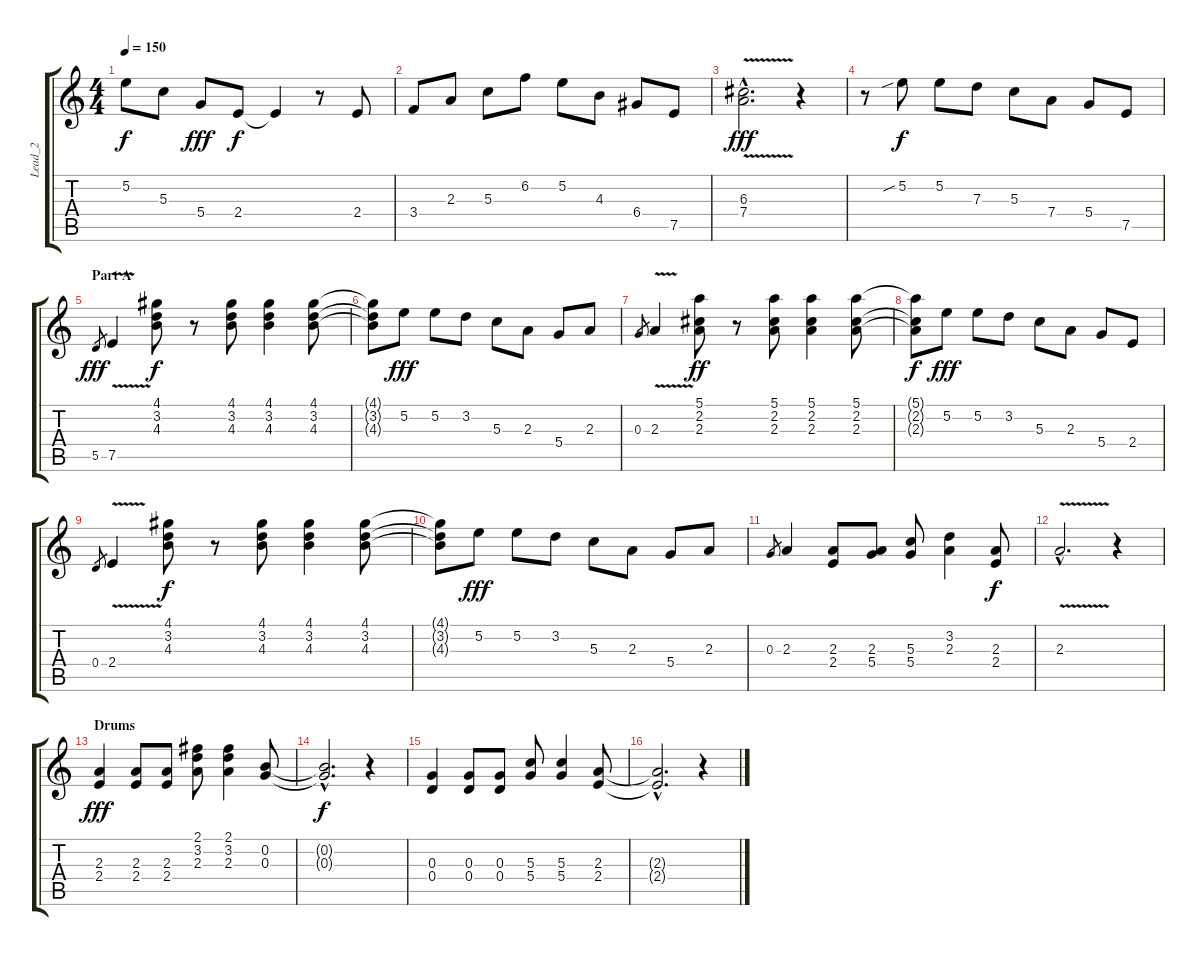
\track ("Lead_2" "Lead_2") {instrument acousticguitarsteel}
\staff {score tabs}
\tuning (E4 B3 G3 D3 A2 E2) {hide}
\ts (4 4)
\tempo 150
\clef g2
\ks c
5.2.8{dy f} 5.3.8 5.4.8{dy fff} 2.4.8{dy f} 2.4{t}.4 r.8 2.4.8 |
3.4.8 2.3.8 5.3.8 6.2.8 5.2.8 4.3.8 6.4.8 7.5.8 |
(6.3{hac} 7.4{v hac}).2{d dy fff} r.4 |
r.8 5.2{sib}.8{dy f} 5.2.8 7.3.8 5.3.8 7.4.8 5.4.8 7.5.8 |
\section ("" "Part A")
5.5.8{gr dy fff} 7.5{v}.4 (4.1 3.2 4.3).8{dy f} r.8 (4.1 3.2 4.3).8 (4.1 3.2 4.3).4 (4.1 3.2 4.3).8 |
(4.1{t} 3.2{t} 4.3{t}).8 5.2.8{dy fff} 5.2.8 3.2.8 5.3.8 2.3.8 5.4.8 2.3.8 |
0.3.8{gr} 2.3{v}.4 (5.1 2.2 2.3).8{dy ff} r.8 (5.1 2.2 2.3).8 (5.1 2.2 2.3).4 (5.1 2.2 2.3).8 |
(5.1{t} 2.2{t} 2.3{t}).8{dy f} 5.2.8{dy fff} 5.2.8 3.2.8 5.3.8 2.3.8 5.4.8 2.4.8 |
0.4.8{gr} 2.4{v}.4 (4.1 3.2 4.3).8{dy f} r.8 (4.1 3.2 4.3).8 (4.1 3.2 4.3).4 (4.1 3.2 4.3).8 |
(4.1{t} 3.2{t} 4.3{t}).8 5.2.8{dy fff} 5.2.8 3.2.8 5.3.8 2.3.8 5.4.8 2.3.8 |
0.3.8{gr} 2.3.4 (2.3 2.4).8 (2.3 5.4).8 (5.3 5.4).8 (3.2 2.3).4 (2.3 2.4).8{dy f} |
2.3{v hac}.2{d} r.4 |
\section ("" "Drums")
(2.3 2.4).4{dy fff} (2.3 2.4).8 (2.3 2.4).8 (2.1 3.2 2.3).8 (2.1 3.2 2.3).4 (0.2 0.3).8 |
(0.2{hac t} 0.3{hac t}).2{d dy f} r.4 |
(0.3 0.4).4 (0.3 0.4).8 (0.3 0.4).8 (5.3 5.4).8 (5.3 5.4).4 (2.3 2.4).8 |
(2.3{hac t} 2.4{hac t}).2{d} r.4
